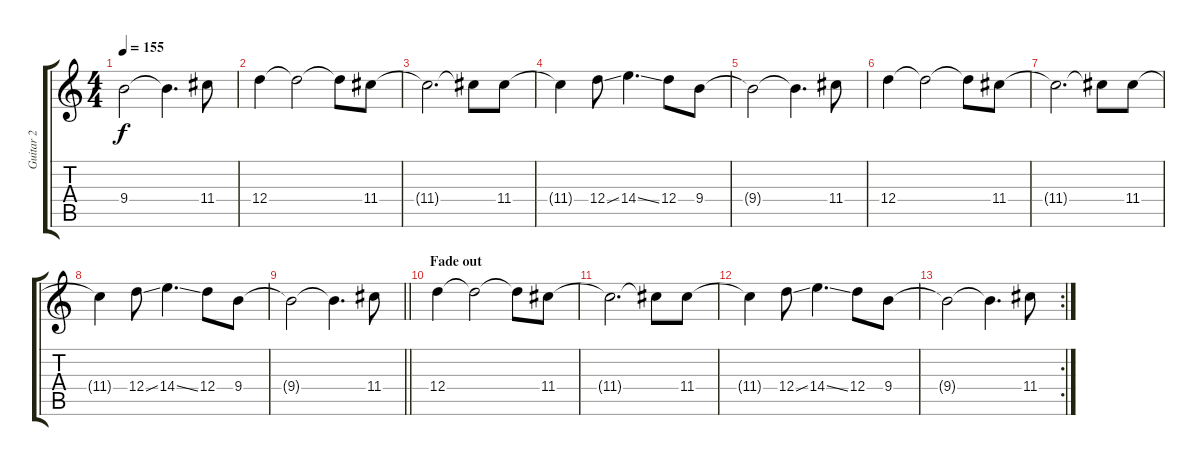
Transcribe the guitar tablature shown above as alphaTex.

\track ("Guitar 2" "Guitar 2") {instrument distortionguitar}
\staff {score tabs}
\tuning (E4 B3 G3 D3 A2 E2) {hide}
\ts (4 4)
\tempo 155
\clef g2
\ks c
9.4{t}.2{dy f} 9.4{t}.4{d} 11.4.8 |
12.4.4 12.4{t}.2 12.4{t}.8 11.4.8 |
11.4{t}.2{d} 11.4{t}.8 11.4.8 |
11.4{t}.4 12.4{ss}.8 14.4{ss}.4{d} 12.4.8 9.4.8 |
9.4{t}.2 9.4{t}.4{d} 11.4.8 |
12.4.4 12.4{t}.2 12.4{t}.8 11.4.8 |
11.4{t}.2{d} 11.4{t}.8 11.4.8 |
11.4{t}.4 12.4{ss}.8 14.4{ss}.4{d} 12.4.8 9.4.8 |
\barLineRight lightlight
9.4{t}.2 9.4{t}.4{d} 11.4.8 |
\section ("" "Fade out")
12.4.4 12.4{t}.2 12.4{t}.8 11.4.8 |
11.4{t}.2{d} 11.4{t}.8 11.4.8 |
11.4{t}.4 12.4{ss}.8 14.4{ss}.4{d} 12.4.8 9.4.8 |
\rc 2
9.4{t}.2 9.4{t}.4{d} 11.4.8
